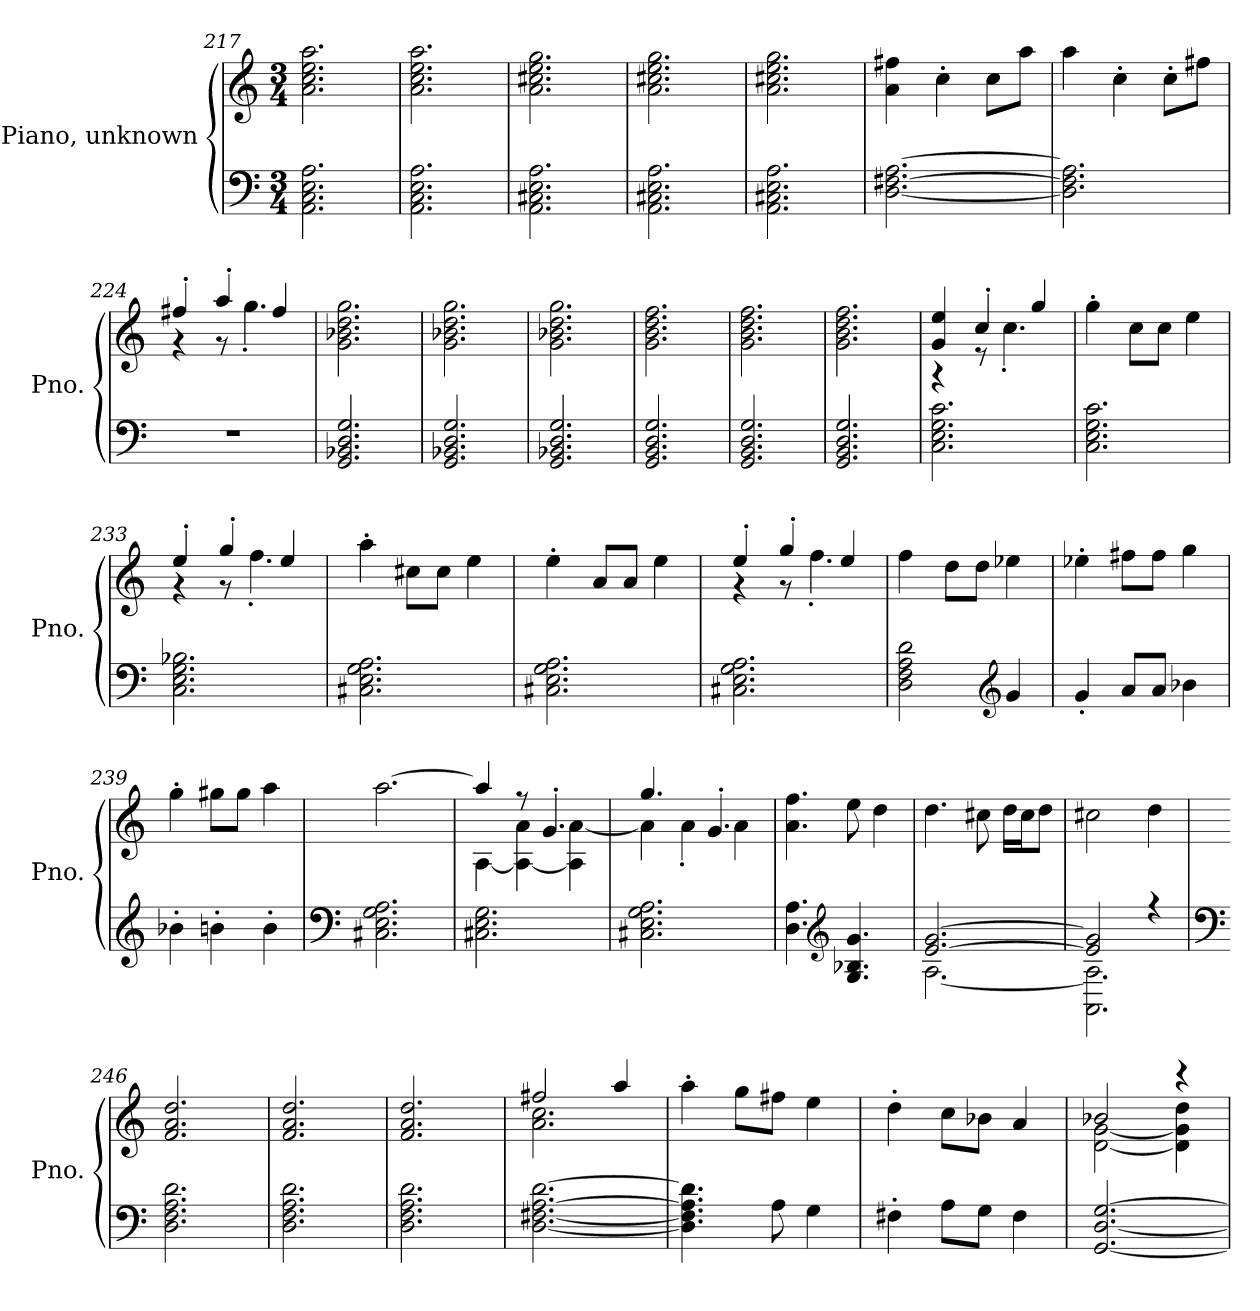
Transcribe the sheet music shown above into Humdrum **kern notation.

**kern	**kern
*part1	*part1
*staff2	*staff1
*I"Piano, unknown	*
*I'Pno.	*
*clefF4	*clefG2
*k[]	*k[]
*M3/4	*M3/4
=217	=217
2.AA\ 2.C\ 2.E\ 2.A\	2.a\ 2.cc\ 2.ee\ 2.aa\
=218	=218
2.AA\ 2.C\ 2.E\ 2.A\	2.a\ 2.cc\ 2.ee\ 2.aa\
=219	=219
2.AA\ 2.C#X\ 2.E\ 2.A\	2.a\ 2.cc#X\ 2.ee\ 2.gg\
=220	=220
2.AA\ 2.C#X\ 2.E\ 2.A\	2.a\ 2.cc#X\ 2.ee\ 2.gg\
=221	=221
2.AA\ 2.C#X\ 2.E\ 2.A\	2.a\ 2.cc#X\ 2.ee\ 2.gg\
=222	=222
[2.D\ [2.F#X\ [2.A\	4a\ 4ff#X\
.	4cc'\
.	8cc\L
.	8aa\J
!!LO:LB:g=z
=223	=223
2.D\] 2.F#\] 2.A\]	4aa\
.	4cc'\
.	8cc'\L
.	8ff#X\J
=224	=224
*	*^
2.r	4ff#X'/	4r
.	4aa'/	8r
.	.	4.gg'\
.	4ff#/	.
*	*v	*v
=225	=225
2.GG/ 2.BB-X/ 2.D/ 2.G/	2.g\ 2.b-X\ 2.dd\ 2.gg\
=226	=226
2.GG/ 2.BB-X/ 2.D/ 2.G/	2.g\ 2.b-X\ 2.dd\ 2.gg\
=227	=227
2.GG/ 2.BB-X/ 2.D/ 2.G/	2.g\ 2.b-X\ 2.dd\ 2.gg\
=228	=228
2.GG/ 2.BB/ 2.D/ 2.G/	2.g\ 2.b\ 2.dd\ 2.ff\
=229	=229
2.GG/ 2.BB/ 2.D/ 2.G/	2.g\ 2.b\ 2.dd\ 2.ff\
=230	=230
2.GG/ 2.BB/ 2.D/ 2.G/	2.g\ 2.b\ 2.dd\ 2.ff\
=231	=231
*	*^
2.C\ 2.E\ 2.G\ 2.c\	4g/ 4ee/	4r
.	4cc'/	8r
.	.	4.cc'\
.	4gg/	.
*	*v	*v
=232	=232
2.C\ 2.E\ 2.G\ 2.c\	4gg'\
.	8cc\L
.	8cc\J
.	4ee\
=233	=233
*	*^
2.C\ 2.E\ 2.G\ 2.B-X\	4ee'/	4r
.	4gg'/	8r
.	.	4.ff'\
.	4ee/	.
*	*v	*v
!!LO:LB:g=z
=234	=234
2.C#X\ 2.E\ 2.G\ 2.A\	4aa'\
.	8cc#X\L
.	8cc#\J
.	4ee\
=235	=235
2.C#X\ 2.E\ 2.G\ 2.A\	4ee'\
.	8a/L
.	8a/J
.	4ee\
=236	=236
*	*^
2.C#X\ 2.E\ 2.G\ 2.A\	4ee'/	4r
.	4gg'/	8r
.	.	4.ff'\
.	4ee/	.
*	*v	*v
=237	=237
2D\ 2F\ 2A\ 2d\	4ff\
.	8dd\L
.	8dd\J
*clefG2	*
4g/	4ee-X\
=238	=238
4g'/	4ee-X'\
8a/L	8ff#X\L
8a/J	8ff#\J
4b-X\	4gg\
=239	=239
4b-X'\	4gg'\
4bn'\	8gg#X\L
.	8gg#\J
4b'\	4aa\
=240	=240
*clefF4	*
2.C#X\ 2.E\ 2.G\ 2.A\	[2.aa\
!!LO:PB:g=z
=241	=241
*	*^
2.C#X\ 2.E\ 2.G\	4aa/]	[4A\
.	8r	4A\_ 4a\
.	4.g'/	.
.	.	4A\] [4a\
=242	=242	=242
2.C#X\ 2.E\ 2.G\ 2.A\	4.gg/	4a\]
.	.	4a'\
.	4.g'/	.
.	.	4a\
*	*v	*v
=243	=243
4.D\ 4.A\	4.a\ 4.ff\
*clefG2	*
4.G/ 4.B-X/ 4.g/	8ee\
.	4dd\
=244	=244
*^	*
[2.e/ [2.g/	[2.A\	4.dd\
.	.	8cc#X\
.	.	16dd\LL
.	.	16cc#\J
.	.	8dd\J
=245	=245	=245
2e/] 2g/]	2.AA\ 2.A\]	2cc#X\
4r	.	4dd\
*v	*v	*
=246	=246
*clefF4	*
2.D\ 2.F\ 2.A\ 2.d\	2.f/ 2.a/ 2.dd/
=247	=247
2.D\ 2.F\ 2.A\ 2.d\	2.f/ 2.a/ 2.dd/
=248	=248
2.D\ 2.F\ 2.A\ 2.d\	2.f/ 2.a/ 2.dd/
!!LO:LB:g=z
=249	=249
*	*^
[2.D\ [2.F#X\ [2.A\ [2.d\	2ff#X/	2.a\ 2.cc\
.	4aa/	.
*	*v	*v
=250	=250
4.D\] 4.F#\] 4.A\] 4.d\]	4aa'\
.	8gg\L
8A\	8ff#X\J
4G\	4ee\
=251	=251
4F#X'\	4dd'\
8A\L	8cc\L
8G\J	8b-X\J
4F#\	4a/
=252	=252
*	*^
[2.GG/ [2.D/ [2.G/	2b-X/	[2d\ [2g\
.	4r	4d\] 4g\] 4dd\
*	*v	*v
=	=
*-	*-
